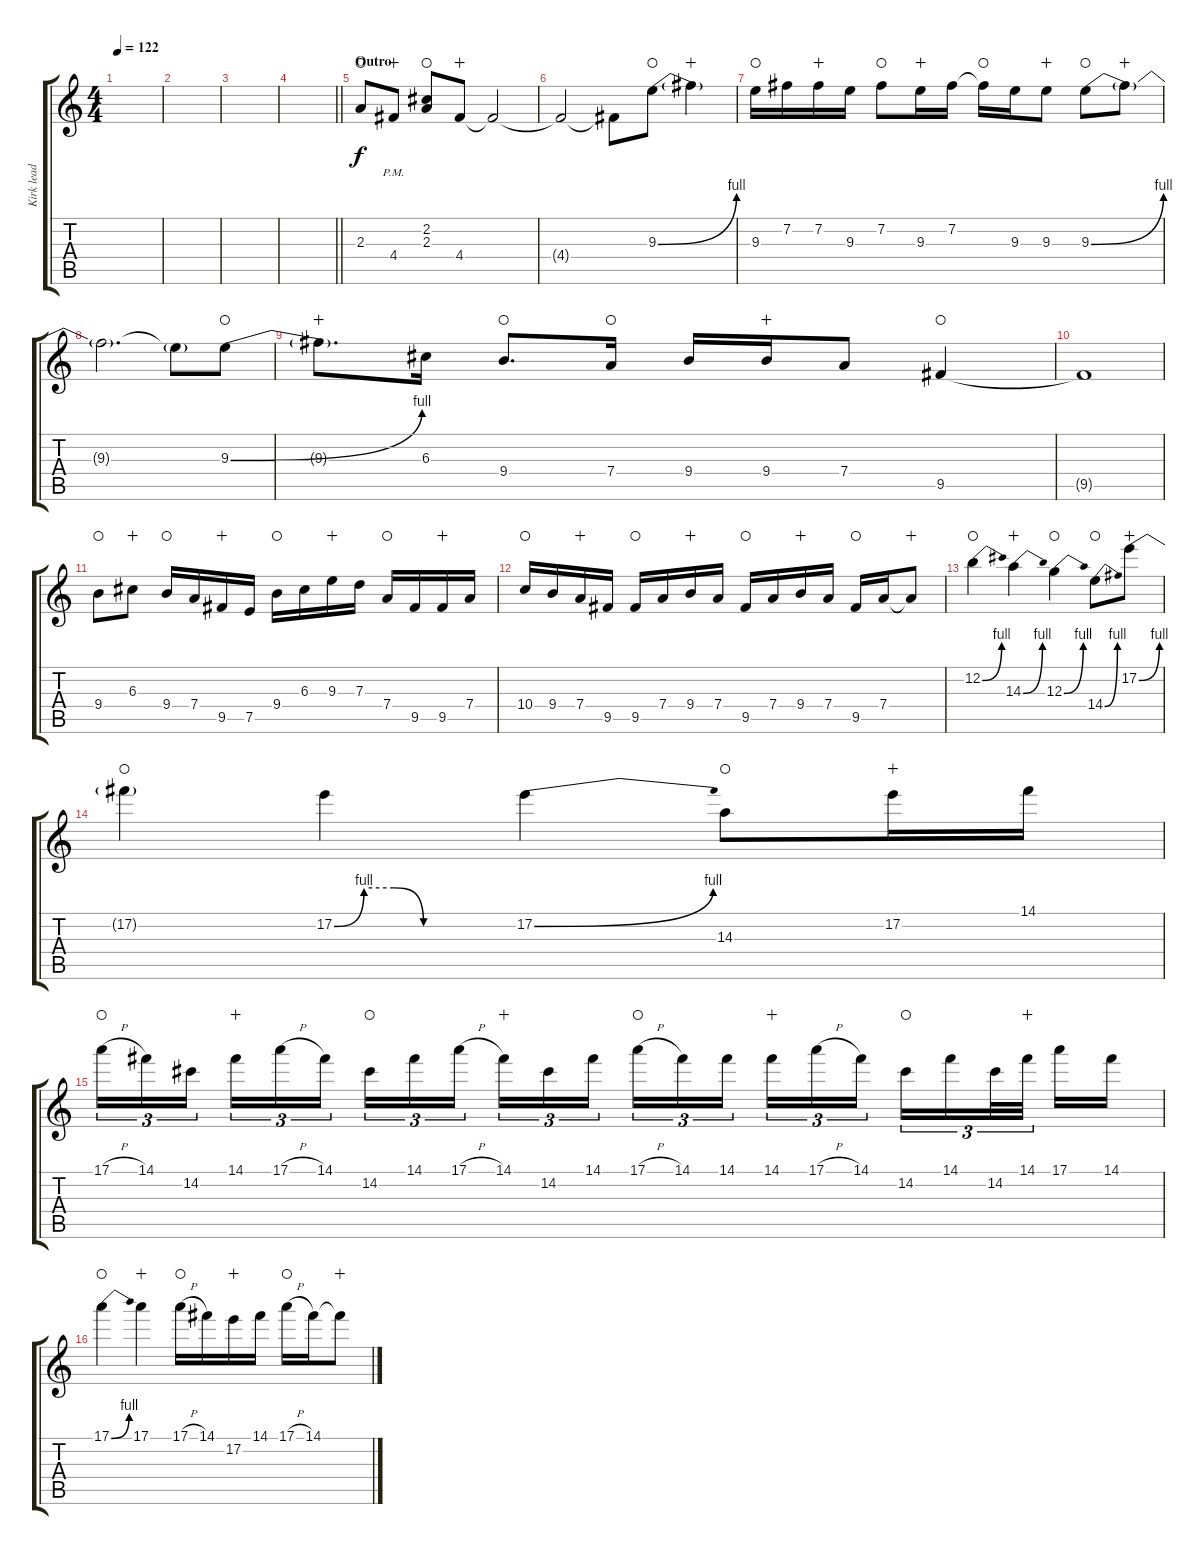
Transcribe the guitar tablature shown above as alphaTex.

\track ("Kirk lead" "Kirk lead") {instrument distortionguitar}
\staff {score tabs}
\tuning (E4 B3 G3 D3 A2 E2) {hide}
\ts (4 4)
\tempo 122
\clef g2
\ks c
|
|
|
\barLineRight lightlight
|
\section ("" "Outro")
2.3.8{volume 10 waho} 4.4{pm}.8{wahc} (2.2 2.3).8{waho} 4.4.8{wahc} 4.4{t}.2 |
4.4{t}.2 4.4{t}.8 9.3{be (bend 0 0 60 4)}.8{waho} 9.3{t}.4{wahc} |
9.3.16{waho} 7.2.16 7.2.16{wahc} 9.3.16 7.2.8{waho} 9.3.16{wahc} 7.2.16 7.2{t}.16{waho} 9.3.16 9.3.8{wahc} 9.3{be (bend 0 0 60 4)}.8{waho} 9.3{t}.8{wahc} |
9.3{t}.2{d} 9.3{t}.8 9.3{be (bend 0 0 60 4)}.8{waho} |
9.3{t}.8{d wahc} 6.3.16 9.4.8{d waho} 7.4.16{waho} 9.4.16 9.4.16{wahc} 7.4.8 9.5.4{waho} |
9.5{t}.1 |
9.4.8{waho} 6.3.8{wahc} 9.4.16{waho} 7.4.16 9.5.16{wahc} 7.5.16 9.4.16{waho} 6.3.16 9.3.16{wahc} 7.3.16 7.4.16{waho} 9.5.16 9.5.16{wahc} 7.4.16 |
10.4.16{waho} 9.4.16 7.4.16{wahc} 9.5.16 9.5.16{waho} 7.4.16 9.4.16{wahc} 7.4.16 9.5.16{waho} 7.4.16 9.4.16{wahc} 7.4.16 9.5.16{waho} 7.4.16 7.4{t}.8{wahc} |
12.2{be (bend 0 0 60 4)}.4{waho} 14.3{be (bend 0 0 60 4)}.4{wahc} 12.3{be (bend 0 0 60 4)}.4{waho} 14.4{be (bend 0 0 60 4)}.8{waho} 17.2{be (bend 0 0 60 4)}.8{wahc} |
17.2{t}.4{waho} 17.2{be (custom 0 0 10 4 20 4 30 0 60 0)}.4 17.2{be (bend 0 0 60 4)}.4 14.3.8{waho} 17.2.16{wahc} 14.1.16 |
17.1{h}.16{tu (3 2) waho} 14.1.16{tu (3 2)} 14.2.16{tu (3 2) beam splitsecondary} 14.1.16{tu (3 2) wahc} 17.1{h}.16{tu (3 2)} 14.1.16{tu (3 2)} 14.2.16{tu (3 2) waho} 14.1.16{tu (3 2)} 17.1{h}.16{tu (3 2) beam splitsecondary} 14.1.16{tu (3 2) wahc} 14.2.16{tu (3 2)} 14.1.16{tu (3 2)} 17.1{h}.16{tu (3 2) waho} 14.1.16{tu (3 2)} 14.1.16{tu (3 2) beam splitsecondary} 14.1.16{tu (3 2) wahc} 17.1{h}.16{tu (3 2)} 14.1.16{tu (3 2)} 14.2.16{tu (3 2) waho} 14.1.16{tu (3 2)} 14.2.32{tu (3 2)} 14.1.32{tu (3 2) wahc beam splitsecondary} 17.1.16 14.1.16 |
17.1{be (bend 0 0 60 4)}.4{waho} 17.1.4{wahc} 17.1{h}.16{waho} 14.1.16 17.2.16{wahc} 14.1.16 17.1{h}.16{waho} 14.1.16 14.1{t}.8{wahc}
